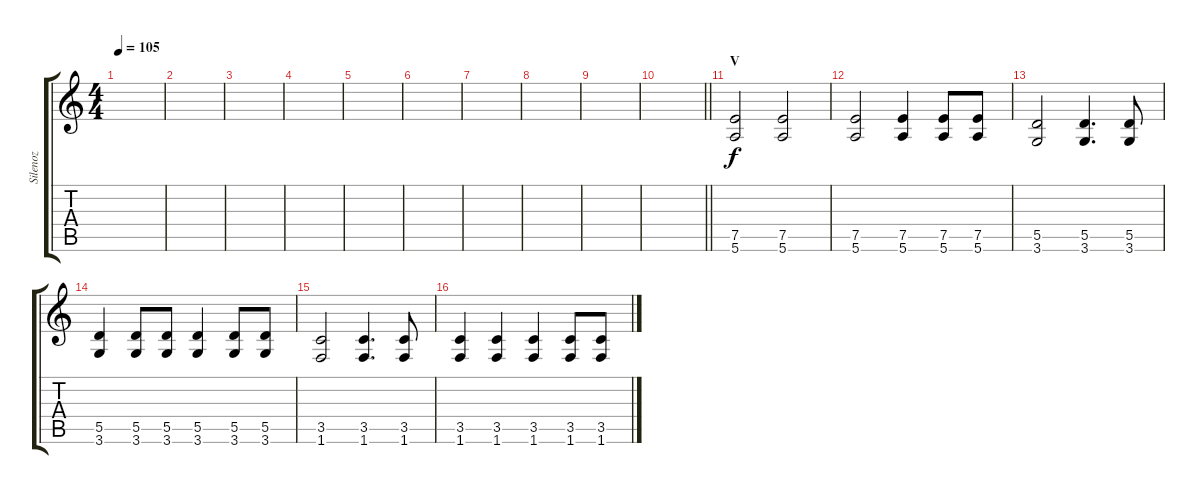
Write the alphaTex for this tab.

\track ("Silenoz" "Silenoz") {instrument acousticguitarnylon}
\staff {score tabs}
\tuning (E4 B3 G3 D3 A2 E2) {hide}
\ts (4 4)
\tempo 105
\clef g2
\ks c
|
|
|
|
|
|
|
|
|
\barLineRight lightlight
|
\section ("" "V")
(7.5 5.6).2 (7.5 5.6).2 |
(7.5 5.6).2 (7.5 5.6).4 (7.5 5.6).8 (7.5 5.6).8 |
(5.5 3.6).2 (5.5 3.6).4{d} (5.5 3.6).8 |
(5.5 3.6).4 (5.5 3.6).8 (5.5 3.6).8 (5.5 3.6).4 (5.5 3.6).8 (5.5 3.6).8 |
(3.5 1.6).2 (3.5 1.6).4{d} (3.5 1.6).8 |
(3.5 1.6).4 (3.5 1.6).4 (3.5 1.6).4 (3.5 1.6).8 (3.5 1.6).8
